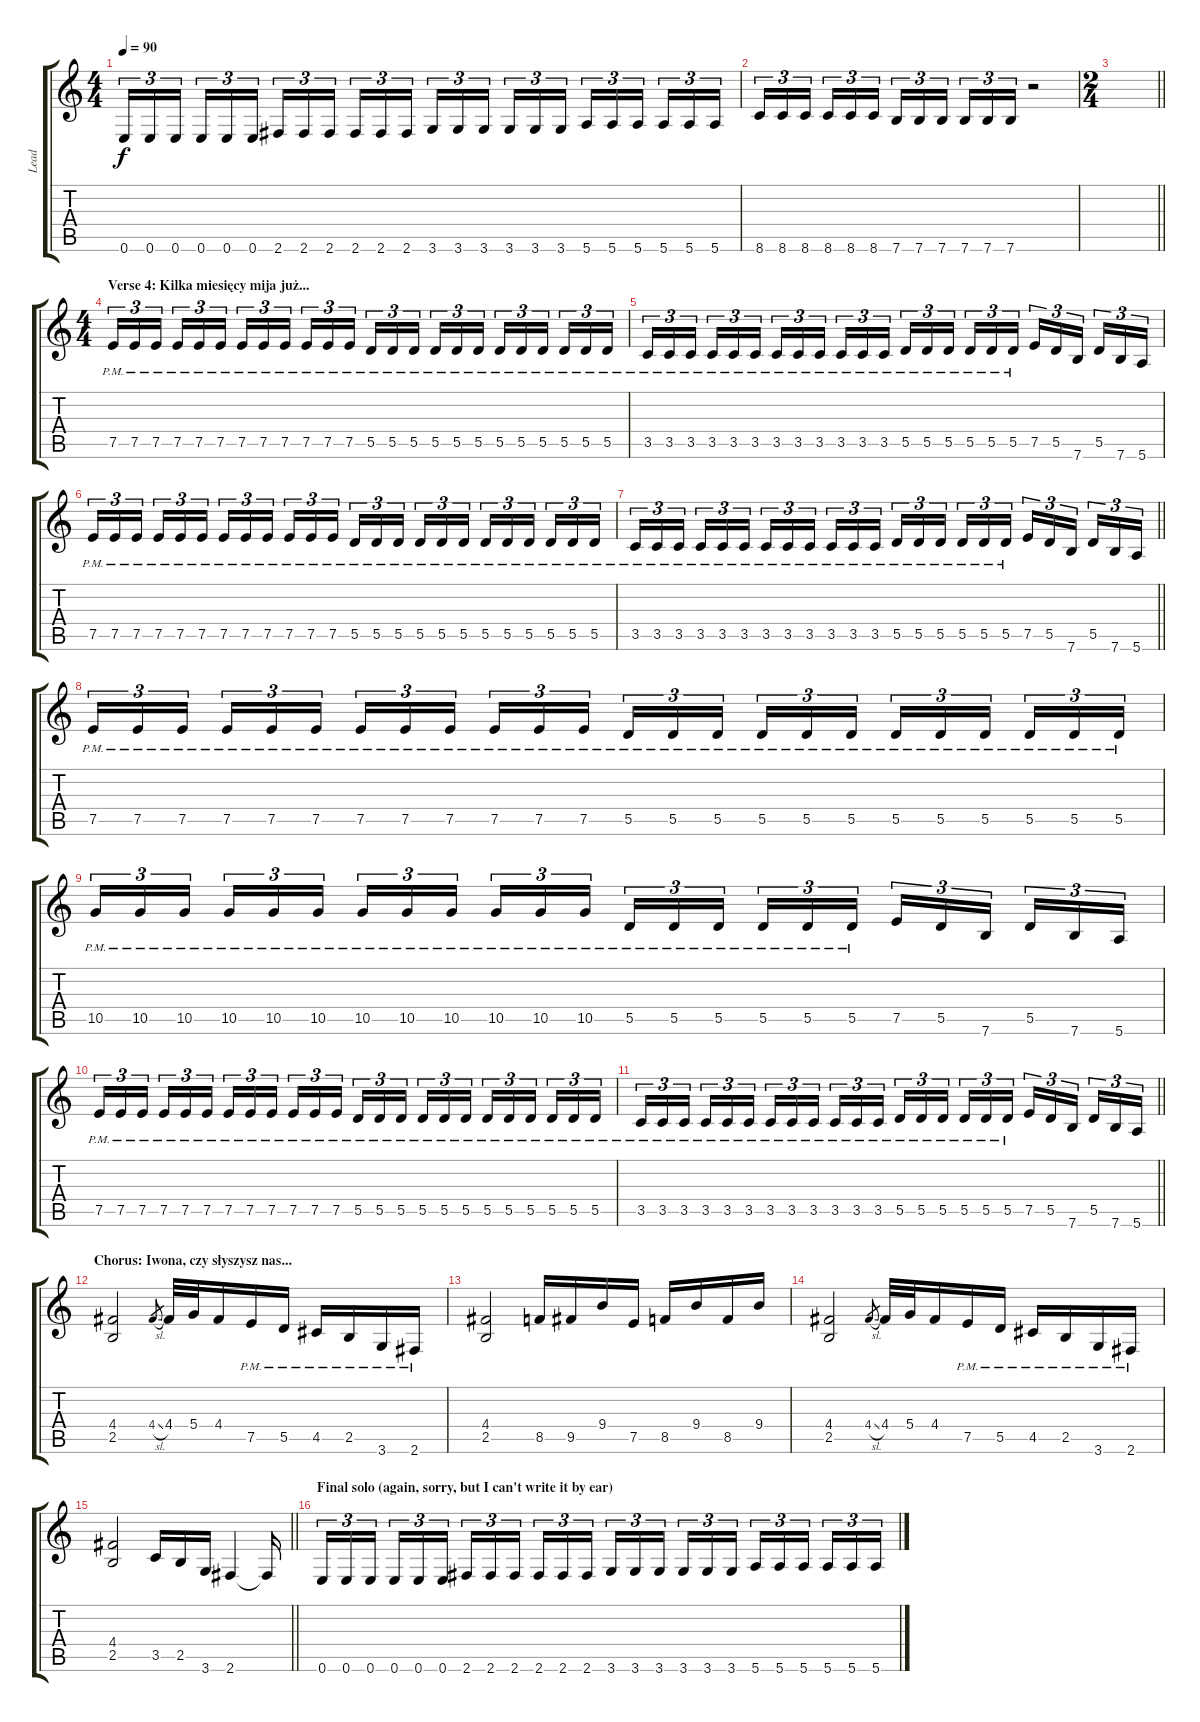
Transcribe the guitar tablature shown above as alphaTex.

\track ("Lead" "Lead") {instrument overdrivenguitar}
\staff {score tabs}
\tuning (E4 B3 G3 D3 A2 E2) {hide}
\ts (4 4)
\tempo 90
\clef g2
\ks c
0.6.16{tu (3 2) dy f} 0.6.16{tu (3 2)} 0.6.16{tu (3 2) beam splitsecondary} 0.6.16{tu (3 2)} 0.6.16{tu (3 2)} 0.6.16{tu (3 2)} 2.6.16{tu (3 2)} 2.6.16{tu (3 2)} 2.6.16{tu (3 2) beam splitsecondary} 2.6.16{tu (3 2)} 2.6.16{tu (3 2)} 2.6.16{tu (3 2)} 3.6.16{tu (3 2)} 3.6.16{tu (3 2)} 3.6.16{tu (3 2) beam splitsecondary} 3.6.16{tu (3 2)} 3.6.16{tu (3 2)} 3.6.16{tu (3 2)} 5.6.16{tu (3 2)} 5.6.16{tu (3 2)} 5.6.16{tu (3 2) beam splitsecondary} 5.6.16{tu (3 2)} 5.6.16{tu (3 2)} 5.6.16{tu (3 2)} |
8.6.16{tu (3 2)} 8.6.16{tu (3 2)} 8.6.16{tu (3 2) beam splitsecondary} 8.6.16{tu (3 2)} 8.6.16{tu (3 2)} 8.6.16{tu (3 2)} 7.6.16{tu (3 2)} 7.6.16{tu (3 2)} 7.6.16{tu (3 2) beam splitsecondary} 7.6.16{tu (3 2)} 7.6.16{tu (3 2)} 7.6.16{tu (3 2)} r.2 |
\ts (2 4)
\barLineRight lightlight
|
\ts (4 4)
\section ("" "Verse 4: Kilka miesięcy mija już...")
7.5{pm}.16{tu (3 2)} 7.5{pm}.16{tu (3 2)} 7.5{pm}.16{tu (3 2) beam splitsecondary} 7.5{pm}.16{tu (3 2)} 7.5{pm}.16{tu (3 2)} 7.5{pm}.16{tu (3 2)} 7.5{pm}.16{tu (3 2)} 7.5{pm}.16{tu (3 2)} 7.5{pm}.16{tu (3 2) beam splitsecondary} 7.5{pm}.16{tu (3 2)} 7.5{pm}.16{tu (3 2)} 7.5{pm}.16{tu (3 2)} 5.5{pm}.16{tu (3 2)} 5.5{pm}.16{tu (3 2)} 5.5{pm}.16{tu (3 2) beam splitsecondary} 5.5{pm}.16{tu (3 2)} 5.5{pm}.16{tu (3 2)} 5.5{pm}.16{tu (3 2)} 5.5{pm}.16{tu (3 2)} 5.5{pm}.16{tu (3 2)} 5.5{pm}.16{tu (3 2) beam splitsecondary} 5.5{pm}.16{tu (3 2)} 5.5{pm}.16{tu (3 2)} 5.5{pm}.16{tu (3 2)} |
3.5{pm}.16{tu (3 2)} 3.5{pm}.16{tu (3 2)} 3.5{pm}.16{tu (3 2) beam splitsecondary} 3.5{pm}.16{tu (3 2)} 3.5{pm}.16{tu (3 2)} 3.5{pm}.16{tu (3 2)} 3.5{pm}.16{tu (3 2)} 3.5{pm}.16{tu (3 2)} 3.5{pm}.16{tu (3 2) beam splitsecondary} 3.5{pm}.16{tu (3 2)} 3.5{pm}.16{tu (3 2)} 3.5{pm}.16{tu (3 2)} 5.5{pm}.16{tu (3 2)} 5.5{pm}.16{tu (3 2)} 5.5{pm}.16{tu (3 2) beam splitsecondary} 5.5{pm}.16{tu (3 2)} 5.5{pm}.16{tu (3 2)} 5.5{pm}.16{tu (3 2)} 7.5.16{tu (3 2)} 5.5.16{tu (3 2)} 7.6.16{tu (3 2) beam splitsecondary} 5.5.16{tu (3 2)} 7.6.16{tu (3 2)} 5.6.16{tu (3 2)} |
7.5{pm}.16{tu (3 2)} 7.5{pm}.16{tu (3 2)} 7.5{pm}.16{tu (3 2) beam splitsecondary} 7.5{pm}.16{tu (3 2)} 7.5{pm}.16{tu (3 2)} 7.5{pm}.16{tu (3 2)} 7.5{pm}.16{tu (3 2)} 7.5{pm}.16{tu (3 2)} 7.5{pm}.16{tu (3 2) beam splitsecondary} 7.5{pm}.16{tu (3 2)} 7.5{pm}.16{tu (3 2)} 7.5{pm}.16{tu (3 2)} 5.5{pm}.16{tu (3 2)} 5.5{pm}.16{tu (3 2)} 5.5{pm}.16{tu (3 2) beam splitsecondary} 5.5{pm}.16{tu (3 2)} 5.5{pm}.16{tu (3 2)} 5.5{pm}.16{tu (3 2)} 5.5{pm}.16{tu (3 2)} 5.5{pm}.16{tu (3 2)} 5.5{pm}.16{tu (3 2) beam splitsecondary} 5.5{pm}.16{tu (3 2)} 5.5{pm}.16{tu (3 2)} 5.5{pm}.16{tu (3 2)} |
\barLineRight lightlight
3.5{pm}.16{tu (3 2)} 3.5{pm}.16{tu (3 2)} 3.5{pm}.16{tu (3 2) beam splitsecondary} 3.5{pm}.16{tu (3 2)} 3.5{pm}.16{tu (3 2)} 3.5{pm}.16{tu (3 2)} 3.5{pm}.16{tu (3 2)} 3.5{pm}.16{tu (3 2)} 3.5{pm}.16{tu (3 2) beam splitsecondary} 3.5{pm}.16{tu (3 2)} 3.5{pm}.16{tu (3 2)} 3.5{pm}.16{tu (3 2)} 5.5{pm}.16{tu (3 2)} 5.5{pm}.16{tu (3 2)} 5.5{pm}.16{tu (3 2) beam splitsecondary} 5.5{pm}.16{tu (3 2)} 5.5{pm}.16{tu (3 2)} 5.5{pm}.16{tu (3 2)} 7.5.16{tu (3 2)} 5.5.16{tu (3 2)} 7.6.16{tu (3 2) beam splitsecondary} 5.5.16{tu (3 2)} 7.6.16{tu (3 2)} 5.6.16{tu (3 2)} |
7.5{pm}.16{tu (3 2)} 7.5{pm}.16{tu (3 2)} 7.5{pm}.16{tu (3 2) beam splitsecondary} 7.5{pm}.16{tu (3 2)} 7.5{pm}.16{tu (3 2)} 7.5{pm}.16{tu (3 2)} 7.5{pm}.16{tu (3 2)} 7.5{pm}.16{tu (3 2)} 7.5{pm}.16{tu (3 2) beam splitsecondary} 7.5{pm}.16{tu (3 2)} 7.5{pm}.16{tu (3 2)} 7.5{pm}.16{tu (3 2)} 5.5{pm}.16{tu (3 2)} 5.5{pm}.16{tu (3 2)} 5.5{pm}.16{tu (3 2) beam splitsecondary} 5.5{pm}.16{tu (3 2)} 5.5{pm}.16{tu (3 2)} 5.5{pm}.16{tu (3 2)} 5.5{pm}.16{tu (3 2)} 5.5{pm}.16{tu (3 2)} 5.5{pm}.16{tu (3 2) beam splitsecondary} 5.5{pm}.16{tu (3 2)} 5.5{pm}.16{tu (3 2)} 5.5{pm}.16{tu (3 2)} |
10.5{pm}.16{tu (3 2)} 10.5{pm}.16{tu (3 2)} 10.5{pm}.16{tu (3 2) beam splitsecondary} 10.5{pm}.16{tu (3 2)} 10.5{pm}.16{tu (3 2)} 10.5{pm}.16{tu (3 2)} 10.5{pm}.16{tu (3 2)} 10.5{pm}.16{tu (3 2)} 10.5{pm}.16{tu (3 2) beam splitsecondary} 10.5{pm}.16{tu (3 2)} 10.5{pm}.16{tu (3 2)} 10.5{pm}.16{tu (3 2)} 5.5{pm}.16{tu (3 2)} 5.5{pm}.16{tu (3 2)} 5.5{pm}.16{tu (3 2) beam splitsecondary} 5.5{pm}.16{tu (3 2)} 5.5{pm}.16{tu (3 2)} 5.5{pm}.16{tu (3 2)} 7.5.16{tu (3 2)} 5.5.16{tu (3 2)} 7.6.16{tu (3 2) beam splitsecondary} 5.5.16{tu (3 2)} 7.6.16{tu (3 2)} 5.6.16{tu (3 2)} |
7.5{pm}.16{tu (3 2)} 7.5{pm}.16{tu (3 2)} 7.5{pm}.16{tu (3 2) beam splitsecondary} 7.5{pm}.16{tu (3 2)} 7.5{pm}.16{tu (3 2)} 7.5{pm}.16{tu (3 2)} 7.5{pm}.16{tu (3 2)} 7.5{pm}.16{tu (3 2)} 7.5{pm}.16{tu (3 2) beam splitsecondary} 7.5{pm}.16{tu (3 2)} 7.5{pm}.16{tu (3 2)} 7.5{pm}.16{tu (3 2)} 5.5{pm}.16{tu (3 2)} 5.5{pm}.16{tu (3 2)} 5.5{pm}.16{tu (3 2) beam splitsecondary} 5.5{pm}.16{tu (3 2)} 5.5{pm}.16{tu (3 2)} 5.5{pm}.16{tu (3 2)} 5.5{pm}.16{tu (3 2)} 5.5{pm}.16{tu (3 2)} 5.5{pm}.16{tu (3 2) beam splitsecondary} 5.5{pm}.16{tu (3 2)} 5.5{pm}.16{tu (3 2)} 5.5{pm}.16{tu (3 2)} |
\barLineRight lightlight
3.5{pm}.16{tu (3 2)} 3.5{pm}.16{tu (3 2)} 3.5{pm}.16{tu (3 2) beam splitsecondary} 3.5{pm}.16{tu (3 2)} 3.5{pm}.16{tu (3 2)} 3.5{pm}.16{tu (3 2)} 3.5{pm}.16{tu (3 2)} 3.5{pm}.16{tu (3 2)} 3.5{pm}.16{tu (3 2) beam splitsecondary} 3.5{pm}.16{tu (3 2)} 3.5{pm}.16{tu (3 2)} 3.5{pm}.16{tu (3 2)} 5.5{pm}.16{tu (3 2)} 5.5{pm}.16{tu (3 2)} 5.5{pm}.16{tu (3 2) beam splitsecondary} 5.5{pm}.16{tu (3 2)} 5.5{pm}.16{tu (3 2)} 5.5{pm}.16{tu (3 2)} 7.5.16{tu (3 2)} 5.5.16{tu (3 2)} 7.6.16{tu (3 2) beam splitsecondary} 5.5.16{tu (3 2)} 7.6.16{tu (3 2)} 5.6.16{tu (3 2)} |
\section ("" "Chorus: Iwona, czy słyszysz nas...")
(4.4 2.5).2 4.4{sl}.8{gr} 4.4.32 5.4.32 4.4.16 7.5{pm}.16 5.5{pm}.16 4.5{pm}.16 2.5{pm}.16 3.6{pm}.16 2.6{pm}.16 |
(4.4 2.5).2 8.5.16 9.5.16 9.4.16 7.5.16 8.5.16 9.4.16 8.5.16 9.4.16 |
(4.4 2.5).2 4.4{sl}.8{gr} 4.4.32 5.4.32 4.4.16 7.5{pm}.16 5.5{pm}.16 4.5{pm}.16 2.5{pm}.16 3.6{pm}.16 2.6{pm}.16 |
\barLineRight lightlight
(4.4 2.5).2 3.5.16 2.5.16 3.6.16 2.6.4 2.6{t}.16 |
\section ("" "Final solo (again, sorry, but I can't write it by ear)")
0.6.16{tu (3 2)} 0.6.16{tu (3 2)} 0.6.16{tu (3 2) beam splitsecondary} 0.6.16{tu (3 2)} 0.6.16{tu (3 2)} 0.6.16{tu (3 2)} 2.6.16{tu (3 2)} 2.6.16{tu (3 2)} 2.6.16{tu (3 2) beam splitsecondary} 2.6.16{tu (3 2)} 2.6.16{tu (3 2)} 2.6.16{tu (3 2)} 3.6.16{tu (3 2)} 3.6.16{tu (3 2)} 3.6.16{tu (3 2) beam splitsecondary} 3.6.16{tu (3 2)} 3.6.16{tu (3 2)} 3.6.16{tu (3 2)} 5.6.16{tu (3 2)} 5.6.16{tu (3 2)} 5.6.16{tu (3 2) beam splitsecondary} 5.6.16{tu (3 2)} 5.6.16{tu (3 2)} 5.6.16{tu (3 2)}
